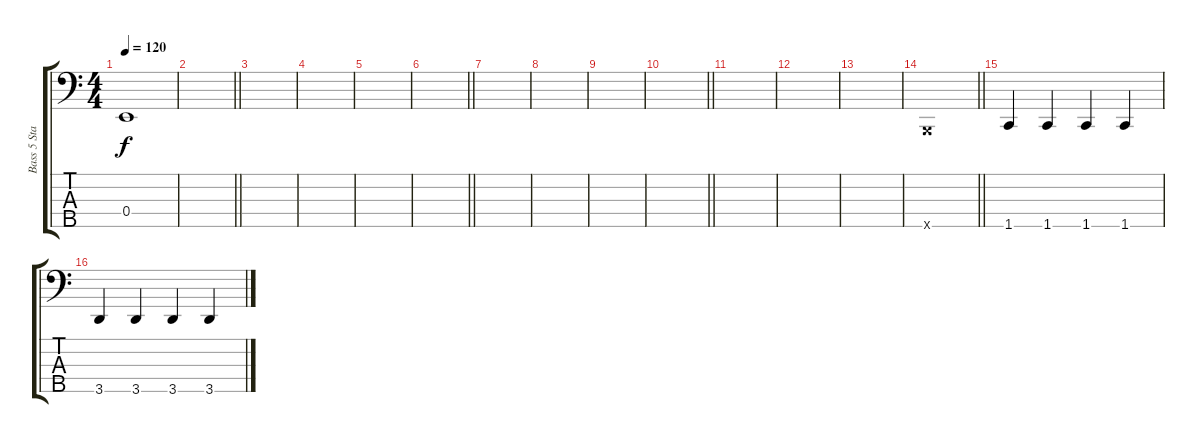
\track ("Bass 5 Standard" "Bass 5 Sta") {instrument electricbassfinger}
\staff {score tabs}
\tuning (G2 D2 A1 E1 B0) {hide}
\ts (4 4)
\tempo 120
\clef f4
\ks c
0.4{t}.1{dy f} |
\barLineRight lightlight
|
|
|
|
\barLineRight lightlight
|
|
|
|
\barLineRight lightlight
|
|
|
|
\barLineRight lightlight
0.5{x}.1{volume 16} |
\section ("" "")
1.5.4 1.5.4 1.5.4 1.5.4 |
3.5.4 3.5.4 3.5.4 3.5.4
